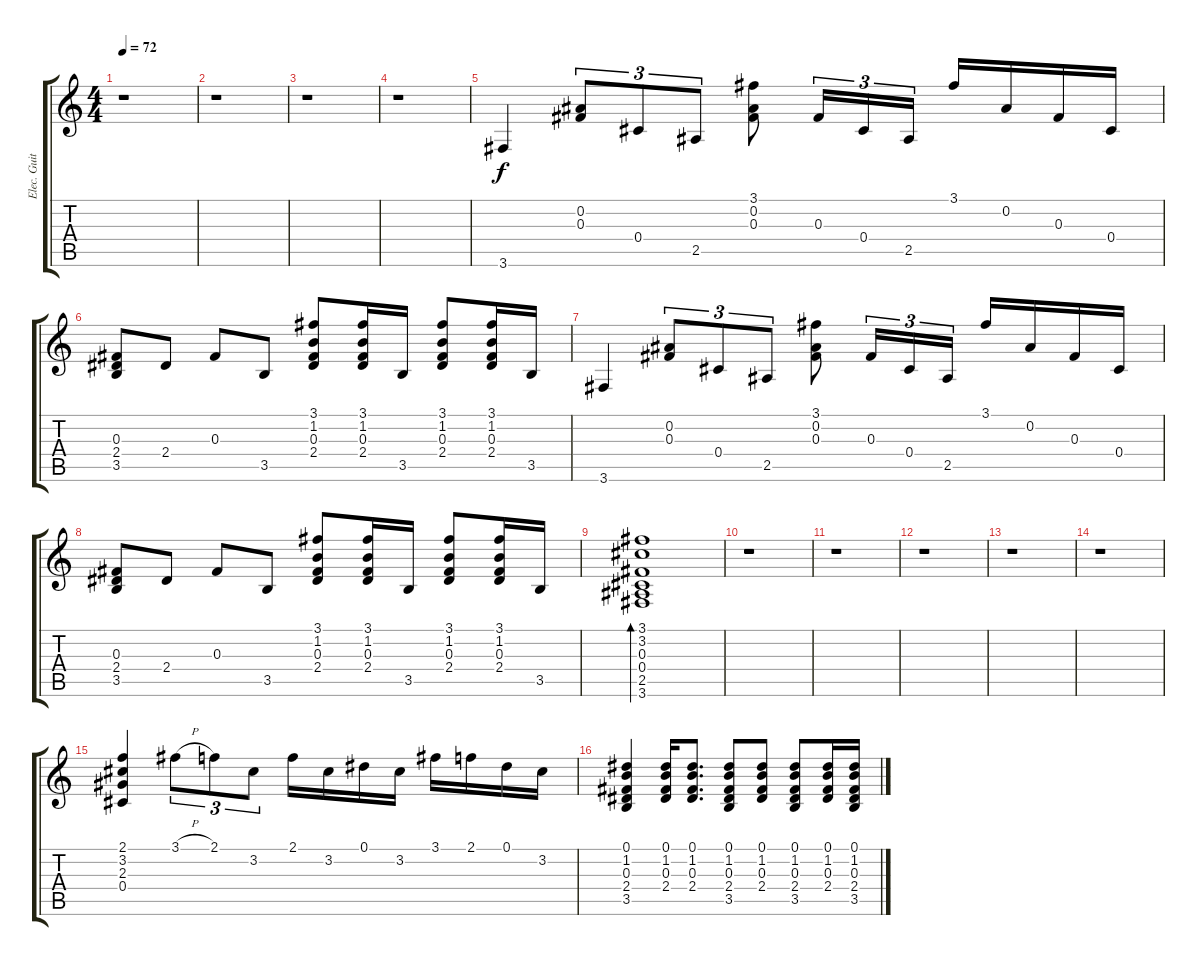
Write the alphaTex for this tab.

\track ("Elec. Guitar Clean" "Elec. Guit") {instrument electricguitarclean}
\staff {score tabs}
\tuning (Eb4 Bb3 Gb3 Db3 Ab2 Eb2) {hide}
\ts (4 4)
\tempo 72
\clef g2
\ks c
r.1{dy f} |
r.1 |
r.1 |
r.1 |
3.6.4 (0.2 0.3).8{tu (3 2)} 0.4.8{tu (3 2)} 2.5.8{tu (3 2)} (3.1 0.2 0.3).8 0.3.16{tu (3 2)} 0.4.16{tu (3 2)} 2.5.16{tu (3 2)} 3.1.16 0.2.16 0.3.16 0.4.16 |
(0.3 2.4 3.5).8 2.4.8 0.3.8 3.5.8 (3.1 1.2 0.3 2.4).8 (3.1 1.2 0.3 2.4).16 3.5.16 (3.1 1.2 0.3 2.4).8 (3.1 1.2 0.3 2.4).16 3.5.16 |
3.6.4 (0.2 0.3).8{tu (3 2)} 0.4.8{tu (3 2)} 2.5.8{tu (3 2)} (3.1 0.2 0.3).8 0.3.16{tu (3 2)} 0.4.16{tu (3 2)} 2.5.16{tu (3 2)} 3.1.16 0.2.16 0.3.16 0.4.16 |
(0.3 2.4 3.5).8 2.4.8 0.3.8 3.5.8 (3.1 1.2 0.3 2.4).8 (3.1 1.2 0.3 2.4).16 3.5.16 (3.1 1.2 0.3 2.4).8 (3.1 1.2 0.3 2.4).16 3.5.16 |
(3.1 3.2 0.3 0.4 2.5 3.6).1{bd 240} |
r.1 |
r.1 |
r.1 |
r.1 |
r.1 |
(2.1 3.2 2.3 0.4).4 3.1{h}.8{tu (3 2)} 2.1.8{tu (3 2)} 3.2.8{tu (3 2)} 2.1.16 3.2.16 0.1.16 3.2.16 3.1.16 2.1.16 0.1.16 3.2.16 |
(0.1 1.2 0.3 2.4 3.5).4 (0.1 1.2 0.3 2.4).16 (0.1 1.2 0.3 2.4).8{d} (0.1 1.2 0.3 2.4 3.5).8 (0.1 1.2 0.3 2.4).8 (0.1 1.2 0.3 2.4 3.5).8 (0.1 1.2 0.3 2.4).16 (0.1 1.2 0.3 2.4 3.5).16
